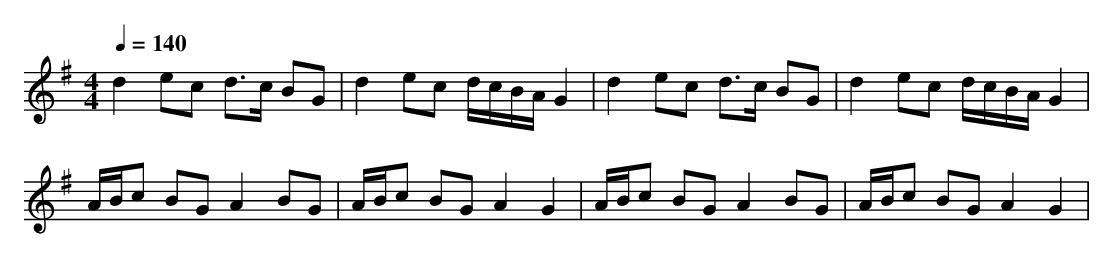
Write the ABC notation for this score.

X:1
T:
M: 4/4
L: 1/8
Q:1/4=140
K:G % 1 sharps
d2 ec d>c BG|d2 ec d/2c/2B/2A/2 G2|d2 ec d>c BG|d2 ec d/2c/2B/2A/2 G2|
A/2B/2c BG A2 BG|A/2B/2c BG A2 G2|A/2B/2c BG A2 BG|A/2B/2c BG A2 G2|
